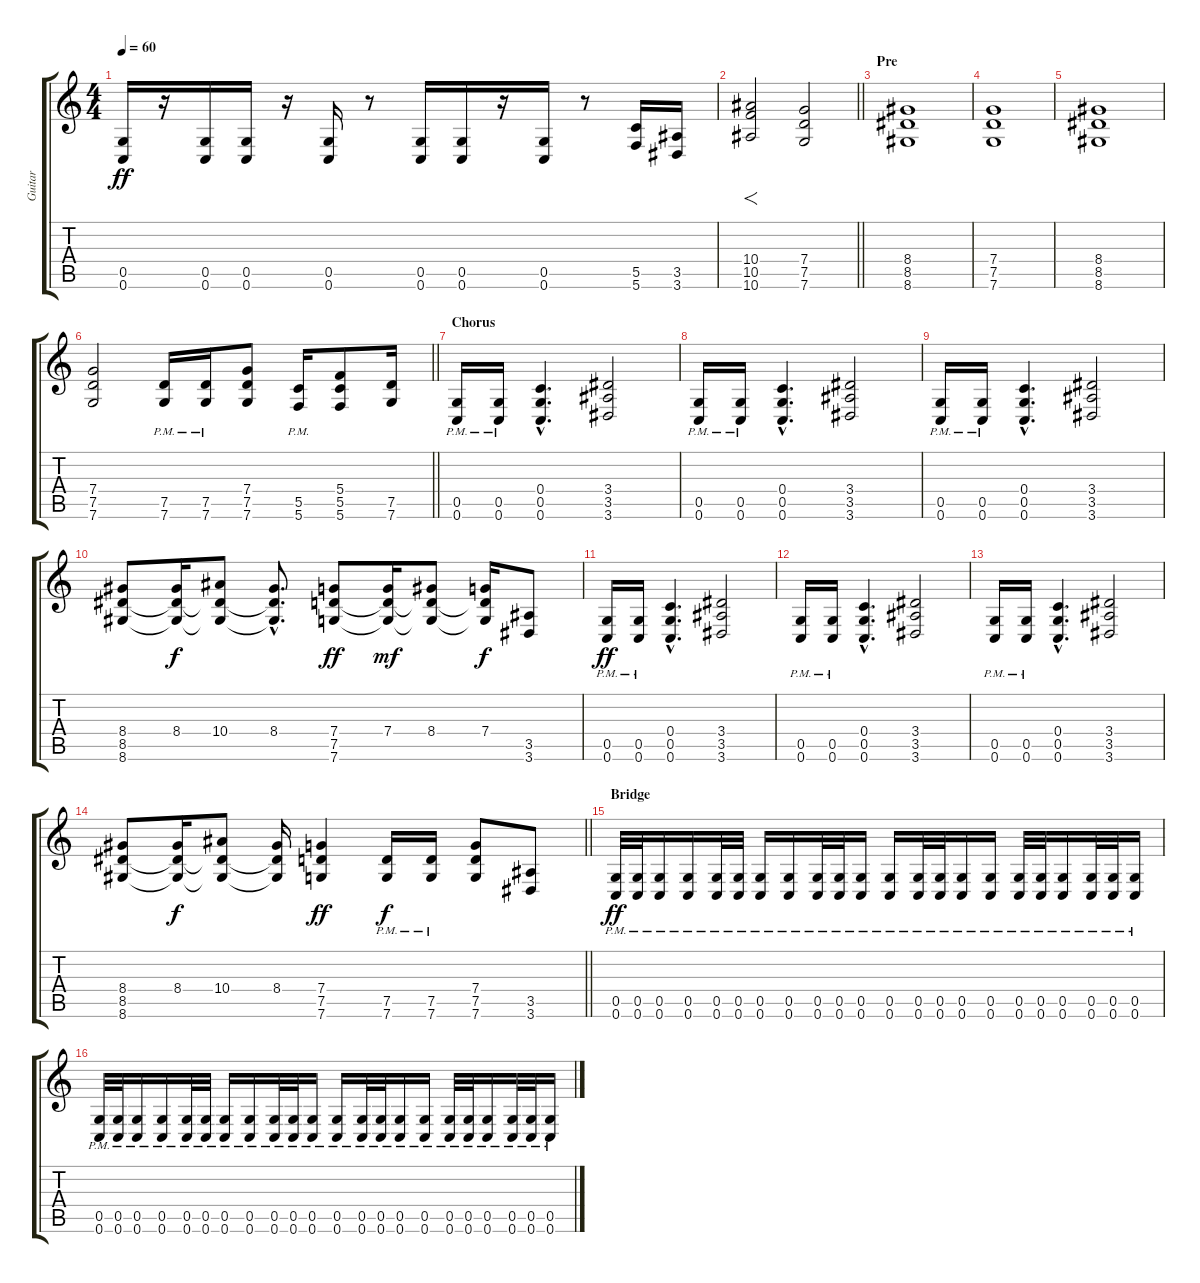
\track ("Guitar" "Guitar") {instrument distortionguitar}
\staff {score tabs}
\tuning (D4 A3 F3 C3 G2 C2) {hide}
\ts (4 4)
\tempo 60
\clef g2
\ks c
(0.5 0.6).16{dy ff} r.16 (0.5 0.6).16 (0.5 0.6).16 r.16 (0.5 0.6).16 r.8 (0.5 0.6).16 (0.5 0.6).16 r.16 (0.5 0.6).16 r.8 (5.5 5.6).16 (3.5 3.6).16 |
\barLineRight lightlight
(10.4 10.5 10.6).2{f} (7.4 7.5 7.6).2 |
\section ("" "Pre")
(8.4 8.5 8.6).1 |
(7.4 7.5 7.6).1 |
(8.4 8.5 8.6).1 |
\barLineRight lightlight
(7.4 7.5 7.6).2 (7.5{pm} 7.6{pm}).16 (7.5{pm} 7.6{pm}).16 (7.4 7.5 7.6).8 (5.5{pm} 5.6{pm}).16 (5.4 5.5 5.6).8 (7.5 7.6).16 |
\section ("" "Chorus")
(0.5{pm} 0.6{pm}).16 (0.5{pm} 0.6{pm}).16 (0.4{hac} 0.5{hac} 0.6{hac}).4{d} (3.4 3.5 3.6).2 |
(0.5{pm} 0.6{pm}).16 (0.5{pm} 0.6{pm}).16 (0.4{hac} 0.5{hac} 0.6{hac}).4{d} (3.4 3.5 3.6).2 |
(0.5{pm} 0.6{pm}).16 (0.5{pm} 0.6{pm}).16 (0.4{hac} 0.5{hac} 0.6{hac}).4{d} (3.4 3.5 3.6).2 |
(8.4 8.5 8.6).8 (8.4 8.5{t} 8.6{t}).16{dy f} (10.4 8.5{t} 8.6{t}).8 (8.4{hac} 8.5{hac t} 8.6{hac t}).8{d} (7.4 7.5 7.6).8{dy ff} (7.4 7.5{t} 7.6{t}).16{dy mf} (8.4 7.5{t} 7.6{t}).8 (7.4 7.5{t} 7.6{t}).16{dy f} (3.5 3.6).8 |
(0.5{pm} 0.6{pm}).16{dy ff} (0.5{pm} 0.6{pm}).16 (0.4{hac} 0.5{hac} 0.6{hac}).4{d} (3.4 3.5 3.6).2 |
(0.5{pm} 0.6{pm}).16 (0.5{pm} 0.6{pm}).16 (0.4{hac} 0.5{hac} 0.6{hac}).4{d} (3.4 3.5 3.6).2 |
(0.5{pm} 0.6{pm}).16 (0.5{pm} 0.6{pm}).16 (0.4{hac} 0.5{hac} 0.6{hac}).4{d} (3.4 3.5 3.6).2 |
\barLineRight lightlight
(8.4 8.5 8.6).8 (8.4 8.5{t} 8.6{t}).16{dy f} (10.4 8.5{t} 8.6{t}).8 (8.4 8.5{t} 8.6{t}).16 (7.4 7.5 7.6).4{dy ff} (7.5{pm} 7.6{pm}).16{dy f} (7.5{pm} 7.6{pm}).16 (7.4 7.5 7.6).8 (3.5 3.6).8 |
\section ("" "Bridge")
(0.5{pm} 0.6{pm}).32{dy ff} (0.5{pm} 0.6{pm}).32 (0.5{pm} 0.6{pm}).16 (0.5{pm} 0.6{pm}).16 (0.5{pm} 0.6{pm}).32 (0.5{pm} 0.6{pm}).32 (0.5{pm} 0.6{pm}).16 (0.5{pm} 0.6{pm}).16 (0.5{pm} 0.6{pm}).32 (0.5{pm} 0.6{pm}).32 (0.5{pm} 0.6{pm}).16 (0.5{pm} 0.6{pm}).16 (0.5{pm} 0.6{pm}).32 (0.5{pm} 0.6{pm}).32 (0.5{pm} 0.6{pm}).16 (0.5{pm} 0.6{pm}).16 (0.5{pm} 0.6{pm}).32 (0.5{pm} 0.6{pm}).32 (0.5{pm} 0.6{pm}).16 (0.5{pm} 0.6{pm}).32 (0.5{pm} 0.6{pm}).32 (0.5{pm} 0.6{pm}).16 |
(0.5{pm} 0.6{pm}).32 (0.5{pm} 0.6{pm}).32 (0.5{pm} 0.6{pm}).16 (0.5{pm} 0.6{pm}).16 (0.5{pm} 0.6{pm}).32 (0.5{pm} 0.6{pm}).32 (0.5{pm} 0.6{pm}).16 (0.5{pm} 0.6{pm}).16 (0.5{pm} 0.6{pm}).32 (0.5{pm} 0.6{pm}).32 (0.5{pm} 0.6{pm}).16 (0.5{pm} 0.6{pm}).16 (0.5{pm} 0.6{pm}).32 (0.5{pm} 0.6{pm}).32 (0.5{pm} 0.6{pm}).16 (0.5{pm} 0.6{pm}).16 (0.5{pm} 0.6{pm}).32 (0.5{pm} 0.6{pm}).32 (0.5{pm} 0.6{pm}).16 (0.5{pm} 0.6{pm}).32 (0.5{pm} 0.6{pm}).32 (0.5{pm} 0.6{pm}).16
